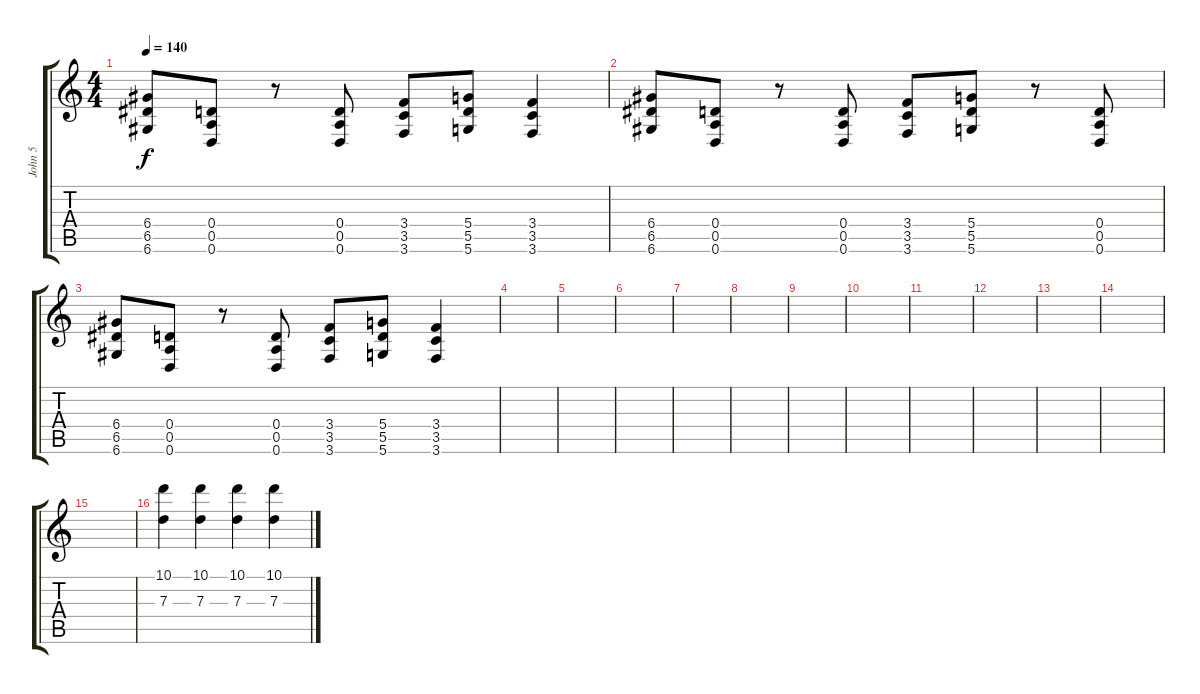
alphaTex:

\track ("John 5" "John 5") {instrument distortionguitar}
\staff {score tabs}
\tuning (E4 B3 G3 D3 A2 D2) {hide}
\ts (4 4)
\tempo 140
\clef g2
\ks c
(6.4 6.5 6.6).8{dy f} (0.4 0.5 0.6).8 r.8 (0.4 0.5 0.6).8 (3.4 3.5 3.6).8 (5.4 5.5 5.6).8 (3.4 3.5 3.6).4 |
(6.4 6.5 6.6).8 (0.4 0.5 0.6).8 r.8 (0.4 0.5 0.6).8 (3.4 3.5 3.6).8 (5.4 5.5 5.6).8 r.8 (0.4 0.5 0.6).8 |
(6.4 6.5 6.6).8 (0.4 0.5 0.6).8 r.8 (0.4 0.5 0.6).8 (3.4 3.5 3.6).8 (5.4 5.5 5.6).8 (3.4 3.5 3.6).4 |
|
|
|
|
|
|
|
|
|
|
|
|
(10.1 7.3).4 (10.1 7.3).4 (10.1 7.3).4 (10.1 7.3).4
